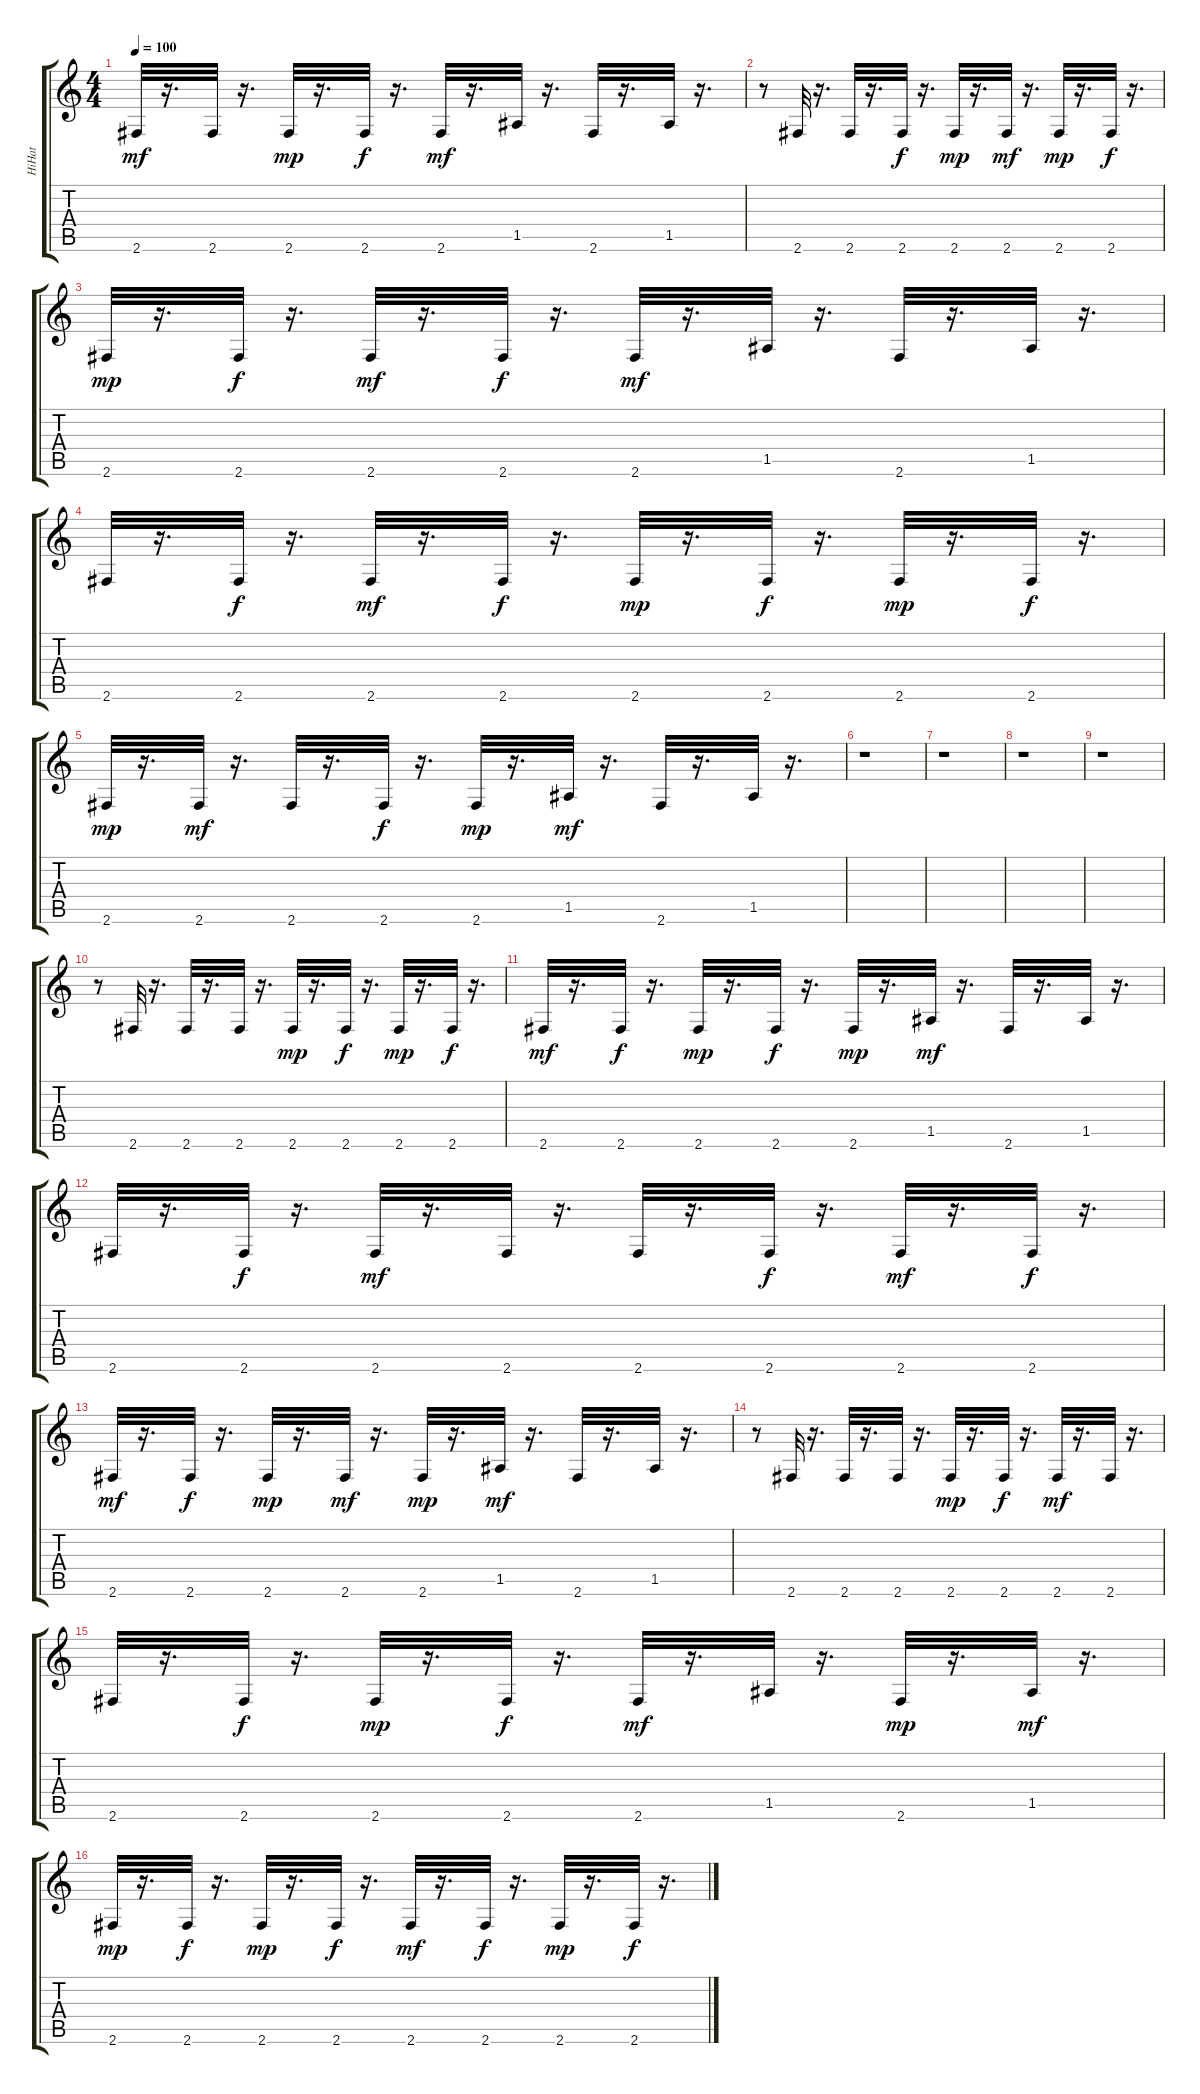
\track ("HiHat" "HiHat") {instrument acousticguitarnylon}
\staff {score tabs}
\tuning (E4 B3 G3 D3 A2 E2) {hide}
\ts (4 4)
\tempo 100
\clef g2
\ks c
2.6.32{dy mf} r.16{d} 2.6.32 r.16{d} 2.6.32{dy mp} r.16{d} 2.6.32{dy f} r.16{d} 2.6.32{dy mf} r.16{d} 1.5.32 r.16{d} 2.6.32 r.16{d} 1.5.32 r.16{d} |
r.8 2.6.32 r.16{d} 2.6.32 r.16{d} 2.6.32{dy f} r.16{d} 2.6.32{dy mp} r.16{d} 2.6.32{dy mf} r.16{d} 2.6.32{dy mp} r.16{d} 2.6.32{dy f} r.16{d} |
2.6.32{dy mp} r.16{d} 2.6.32{dy f} r.16{d} 2.6.32{dy mf} r.16{d} 2.6.32{dy f} r.16{d} 2.6.32{dy mf} r.16{d} 1.5.32 r.16{d} 2.6.32 r.16{d} 1.5.32 r.16{d} |
2.6.32 r.16{d} 2.6.32{dy f} r.16{d} 2.6.32{dy mf} r.16{d} 2.6.32{dy f} r.16{d} 2.6.32{dy mp} r.16{d} 2.6.32{dy f} r.16{d} 2.6.32{dy mp} r.16{d} 2.6.32{dy f} r.16{d} |
2.6.32{dy mp} r.16{d} 2.6.32{dy mf} r.16{d} 2.6.32 r.16{d} 2.6.32{dy f} r.16{d} 2.6.32{dy mp} r.16{d} 1.5.32{dy mf} r.16{d} 2.6.32 r.16{d} 1.5.32 r.16{d} |
r.1 |
r.1 |
r.1 |
r.1 |
r.8 2.6.32 r.16{d} 2.6.32 r.16{d} 2.6.32 r.16{d} 2.6.32{dy mp} r.16{d} 2.6.32{dy f} r.16{d} 2.6.32{dy mp} r.16{d} 2.6.32{dy f} r.16{d} |
2.6.32{dy mf} r.16{d} 2.6.32{dy f} r.16{d} 2.6.32{dy mp} r.16{d} 2.6.32{dy f} r.16{d} 2.6.32{dy mp} r.16{d} 1.5.32{dy mf} r.16{d} 2.6.32 r.16{d} 1.5.32 r.16{d} |
2.6.32 r.16{d} 2.6.32{dy f} r.16{d} 2.6.32{dy mf} r.16{d} 2.6.32 r.16{d} 2.6.32 r.16{d} 2.6.32{dy f} r.16{d} 2.6.32{dy mf} r.16{d} 2.6.32{dy f} r.16{d} |
2.6.32{dy mf} r.16{d} 2.6.32{dy f} r.16{d} 2.6.32{dy mp} r.16{d} 2.6.32{dy mf} r.16{d} 2.6.32{dy mp} r.16{d} 1.5.32{dy mf} r.16{d} 2.6.32 r.16{d} 1.5.32 r.16{d} |
r.8 2.6.32 r.16{d} 2.6.32 r.16{d} 2.6.32 r.16{d} 2.6.32{dy mp} r.16{d} 2.6.32{dy f} r.16{d} 2.6.32{dy mf} r.16{d} 2.6.32 r.16{d} |
2.6.32 r.16{d} 2.6.32{dy f} r.16{d} 2.6.32{dy mp} r.16{d} 2.6.32{dy f} r.16{d} 2.6.32{dy mf} r.16{d} 1.5.32 r.16{d} 2.6.32{dy mp} r.16{d} 1.5.32{dy mf} r.16{d} |
2.6.32{dy mp} r.16{d} 2.6.32{dy f} r.16{d} 2.6.32{dy mp} r.16{d} 2.6.32{dy f} r.16{d} 2.6.32{dy mf} r.16{d} 2.6.32{dy f} r.16{d} 2.6.32{dy mp} r.16{d} 2.6.32{dy f} r.16{d}
